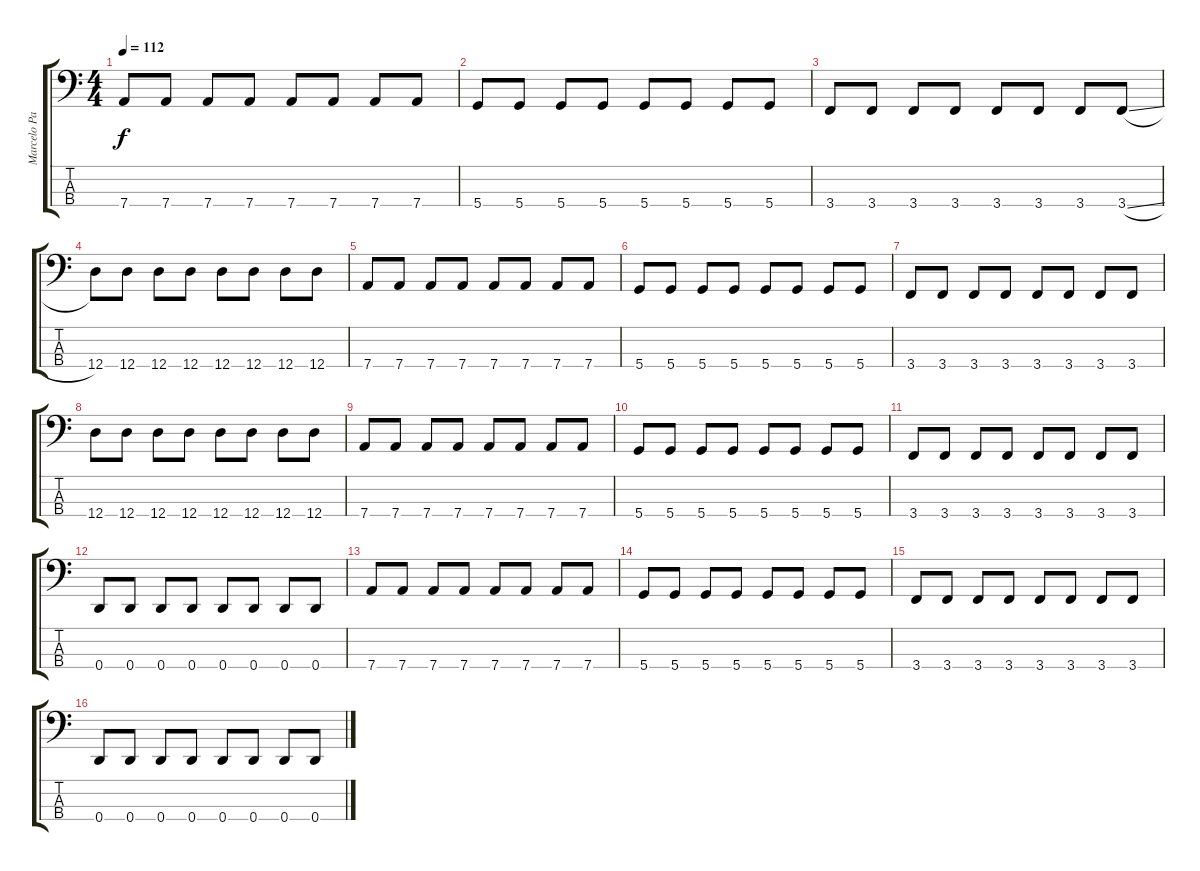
\track ("Marcelo Palacios" "Marcelo Pa") {instrument electricbassfinger}
\staff {score tabs}
\tuning (G2 D2 A1 D1) {hide}
\ts (4 4)
\tempo 112
\clef f4
\ks c
7.4.8{dy f} 7.4.8 7.4.8 7.4.8 7.4.8 7.4.8 7.4.8 7.4.8 |
5.4.8 5.4.8 5.4.8 5.4.8 5.4.8 5.4.8 5.4.8 5.4.8 |
3.4.8 3.4.8 3.4.8 3.4.8 3.4.8 3.4.8 3.4.8 3.4{sl}.8 |
12.4.8 12.4.8 12.4.8 12.4.8 12.4.8 12.4.8 12.4.8 12.4.8 |
7.4.8 7.4.8 7.4.8 7.4.8 7.4.8 7.4.8 7.4.8 7.4.8 |
5.4.8 5.4.8 5.4.8 5.4.8 5.4.8 5.4.8 5.4.8 5.4.8 |
3.4.8 3.4.8 3.4.8 3.4.8 3.4.8 3.4.8 3.4.8 3.4.8 |
12.4.8 12.4.8 12.4.8 12.4.8 12.4.8 12.4.8 12.4.8 12.4.8 |
7.4.8 7.4.8 7.4.8 7.4.8 7.4.8 7.4.8 7.4.8 7.4.8 |
5.4.8 5.4.8 5.4.8 5.4.8 5.4.8 5.4.8 5.4.8 5.4.8 |
3.4.8 3.4.8 3.4.8 3.4.8 3.4.8 3.4.8 3.4.8 3.4.8 |
0.4.8 0.4.8 0.4.8 0.4.8 0.4.8 0.4.8 0.4.8 0.4.8 |
7.4.8 7.4.8 7.4.8 7.4.8 7.4.8 7.4.8 7.4.8 7.4.8 |
5.4.8 5.4.8 5.4.8 5.4.8 5.4.8 5.4.8 5.4.8 5.4.8 |
3.4.8 3.4.8 3.4.8 3.4.8 3.4.8 3.4.8 3.4.8 3.4.8 |
0.4.8 0.4.8 0.4.8 0.4.8 0.4.8 0.4.8 0.4.8 0.4.8
